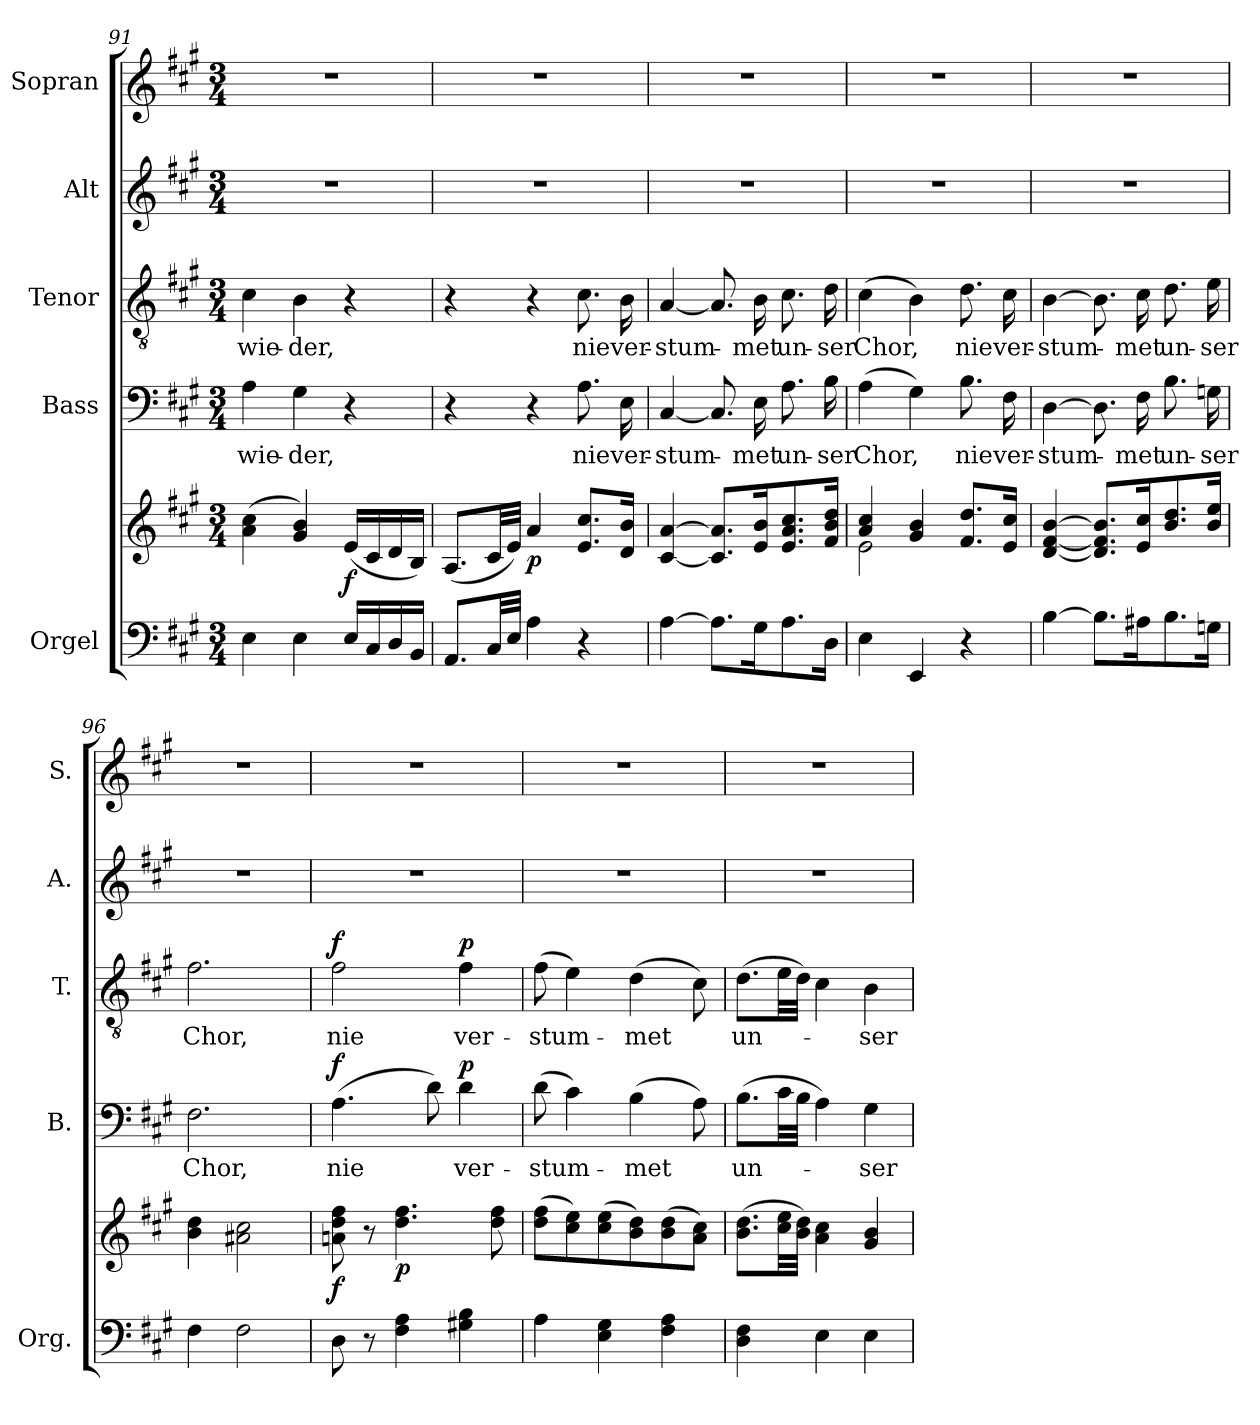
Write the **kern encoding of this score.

**kern	**kern	**dynam	**kern	**text	**dynam	**kern	**text	**dynam	**kern	**kern
*part5	*part5	*part5	*part4	*part4	*part4	*part3	*part3	*part3	*part2	*part1
*staff6	*staff5	*staff5/6	*staff4	*staff4	*staff4	*staff3	*staff3	*staff3	*staff2	*staff1
*I"Orgel	*	*	*I"Bass	*	*	*I"Tenor	*	*	*I"Alt	*I"Sopran
*I'Org.	*	*	*I'B.	*	*	*I'T.	*	*	*I'A.	*I'S.
*clefF4	*clefG2	*	*clefF4	*	*	*clefGv2	*	*	*clefG2	*clefG2
*k[f#c#g#]	*k[f#c#g#]	*	*k[f#c#g#]	*	*	*k[f#c#g#]	*	*	*k[f#c#g#]	*k[f#c#g#]
*A:	*A:	*	*A:	*	*	*A:	*	*	*A:	*A:
*M3/4	*M3/4	*	*M3/4	*	*	*M3/4	*	*	*M3/4	*M3/4
=91	=91	=91	=91	=91	=91	=91	=91	=91	=91	=91
!	!	!	!	!LO:LY:b	!	!	!LO:LY:b	!	!	!
4E\	(>4a\ 4cc#\	.	4A\	wie-	.	4c#\	wie-	.	2.r	2.r
!	!	!	!	!LO:LY:b	!	!	!LO:LY:b	!	!	!
4E\	4g#/ 4b/)	.	4G#\	-der,	.	4B\	-der,	.	.	.
!	!	!LO:DY:b	!	!	!	!	!	!	!	!
16E/LL	(<16e/LL	f	4r	.	.	4r	.	.	.	.
16C#/	16c#/	.	.	.	.	.	.	.	.	.
16D/	16d/	.	.	.	.	.	.	.	.	.
16BB/JJ	16B/JJ)	.	.	.	.	.	.	.	.	.
=92	=92	=92	=92	=92	=92	=92	=92	=92	=92	=92
8.AA/L	(<8.A/L	.	4r	.	.	4r	.	.	2.r	2.r
32C#/LL	32c#/LL	.	.	.	.	.	.	.	.	.
32E/JJJ	32e/JJJ)	.	.	.	.	.	.	.	.	.
!	!	!LO:DY:b	!	!	!	!	!	!	!	!
4A\	4a/	p	4r	.	.	4r	.	.	.	.
!	!	!	!	!LO:LY:b	!	!	!LO:LY:b	!	!	!
4r	8.e/ 8.cc#/L	.	8.A\	nie	.	8.c#\	nie	.	.	.
!	!	!	!	!LO:LY:b	!	!	!LO:LY:b	!	!	!
.	16d/ 16b/Jk	.	16E\	ver-	.	16B\	ver-	.	.	.
=93	=93	=93	=93	=93	=93	=93	=93	=93	=93	=93
!	!	!	!	!LO:LY:b	!	!	!LO:LY:b	!	!	!
[4A\	[4c#/ [4a/	.	[4C#/	-stum-	.	[4A/	-stum-	.	2.r	2.r
8.A\L]	8.c#/] 8.a/]L	.	8.C#/]	.	.	8.A/]	.	.	.	.
!	!	!	!	!LO:LY:b	!	!	!LO:LY:b	!	!	!
16G#\k	16e/ 16b/k	.	16E\	-met	.	16B\	-met	.	.	.
!	!	!	!	!LO:LY:b	!	!	!LO:LY:b	!	!	!
8.A\	8.e/ 8.a/ 8.cc#/	.	8.A\	un-	.	8.c#\	un-	.	.	.
!	!	!	!	!LO:LY:b	!	!	!LO:LY:b	!	!	!
16D\Jk	16f#/ 16b/ 16dd/Jk	.	16B\	-ser	.	16d\	-ser	.	.	.
!!LO:LB:g=z
=94	=94	=94	=94	=94	=94	=94	=94	=94	=94	=94
*	*^	*	*	*	*	*	*	*	*	*
!	!	!	!	!	!LO:LY:b	!	!	!LO:LY:b	!	!	!
4E\	4a/ 4cc#/	2e\	.	(>4A\	Chor,	.	(>4c#\	Chor,	.	2.r	2.r
4EE/	4g#/ 4b/	.	.	4G#\)	.	.	4B\)	.	.	.	.
!	!	!	!	!	!LO:LY:b	!	!	!LO:LY:b	!	!	!
4r	8.f#/ 8.dd/L	4ryy	.	8.B\	nie	.	8.d\	nie	.	.	.
!	!	!	!	!	!LO:LY:b	!	!	!LO:LY:b	!	!	!
.	16e/ 16cc#/Jk	.	.	16F#\	ver-	.	16c#\	ver-	.	.	.
*	*v	*v	*	*	*	*	*	*	*	*	*
=95	=95	=95	=95	=95	=95	=95	=95	=95	=95	=95
!	!	!	!	!LO:LY:b	!	!	!LO:LY:b	!	!	!
[4B\	[4d/ [4f#/ [4b/	.	[4D\	-stum-	.	[4B\	-stum-	.	2.r	2.r
8.B\L]	8.d/] 8.f#/] 8.b/]L	.	8.D\]	.	.	8.B\]	.	.	.	.
!	!	!	!	!LO:LY:b	!	!	!LO:LY:b	!	!	!
16A#X\k	16e/ 16cc#/k	.	16F#\	-met	.	16c#\	-met	.	.	.
!	!	!	!	!LO:LY:b	!	!	!LO:LY:b	!	!	!
8.B\	8.b/ 8.dd/	.	8.B\	un-	.	8.d\	un-	.	.	.
!	!	!	!	!LO:LY:b	!	!	!LO:LY:b	!	!	!
16Gn\Jk	16b/ 16ee/Jk	.	16Gn\	-ser	.	16e\	-ser	.	.	.
=96	=96	=96	=96	=96	=96	=96	=96	=96	=96	=96
!	!	!	!	!LO:LY:b	!	!	!LO:LY:b	!	!	!
4F#\	4b\ 4dd\	.	2.F#\	Chor,	.	2.f#\	Chor,	.	2.r	2.r
2F#\	2a#X\ 2cc#\	.	.	.	.	.	.	.	.	.
=97	=97	=97	=97	=97	=97	=97	=97	=97	=97	=97
!	!	!LO:DY:b	!	!LO:LY:b	!LO:DY:a	!	!LO:LY:b	!LO:DY:a	!	!
8D\	8an\ 8dd\ 8ff#\	f	(>4.A\	nie	f	2f#\	nie	f	2.r	2.r
8r	8r	.	.	.	.	.	.	.	.	.
!	!	!LO:DY:b	!	!	!	!	!	!	!	!
4F#\ 4A\	4.dd\ 4.ff#\	p	.	.	.	.	.	.	.	.
.	.	.	8d\)	.	.	.	.	.	.	.
!	!	!	!	!LO:LY:b	!LO:DY:a	!	!LO:LY:b	!LO:DY:a	!	!
4G#X\ 4B\	.	.	4d\	ver-	p	4f#\	ver-	p	.	.
.	8dd\ 8ff#\	.	.	.	.	.	.	.	.	.
=98	=98	=98	=98	=98	=98	=98	=98	=98	=98	=98
!	!	!	!	!LO:LY:b	!	!	!LO:LY:b	!	!	!
4A\	(>8dd\ 8ff#\L	.	(>8d\	-stum-	.	(>8f#\	-stum-	.	2.r	2.r
.	8cc#\ 8ee\)	.	4c#\)	.	.	4e\)	.	.	.	.
4E\ 4G#\	(>8cc#\ 8ee\	.	.	.	.	.	.	.	.	.
!	!	!	!	!LO:LY:b	!	!	!LO:LY:b	!	!	!
.	8b\ 8dd\)	.	(>4B\	-met	.	(>4d\	-met	.	.	.
4F#\ 4A\	(>8b\ 8dd\	.	.	.	.	.	.	.	.	.
.	8a\ 8cc#\J)	.	8A\)	.	.	8c#\)	.	.	.	.
=99	=99	=99	=99	=99	=99	=99	=99	=99	=99	=99
!	!	!	!	!LO:LY:b	!	!	!LO:LY:b	!	!	!
4D\ 4F#\	(>8.b\ 8.dd\L	.	(>8.B\L	un-	.	(>8.d\L	un-	.	2.r	2.r
.	32cc#\ 32ee\LL	.	32c#\LL	.	.	32e\LL	.	.	.	.
.	32b\ 32dd\JJJ)	.	32B\JJJ	.	.	32d\JJJ)	.	.	.	.
4E\	4a\ 4cc#\	.	4A\)	.	.	4c#\	.	.	.	.
!	!	!	!	!LO:LY:b	!	!	!LO:LY:b	!	!	!
4E\	4g#/ 4b/	.	4G#\	-ser	.	4B\	-ser	.	.	.
=	=	=	=	=	=	=	=	=	=	=
*-	*-	*-	*-	*-	*-	*-	*-	*-	*-	*-
